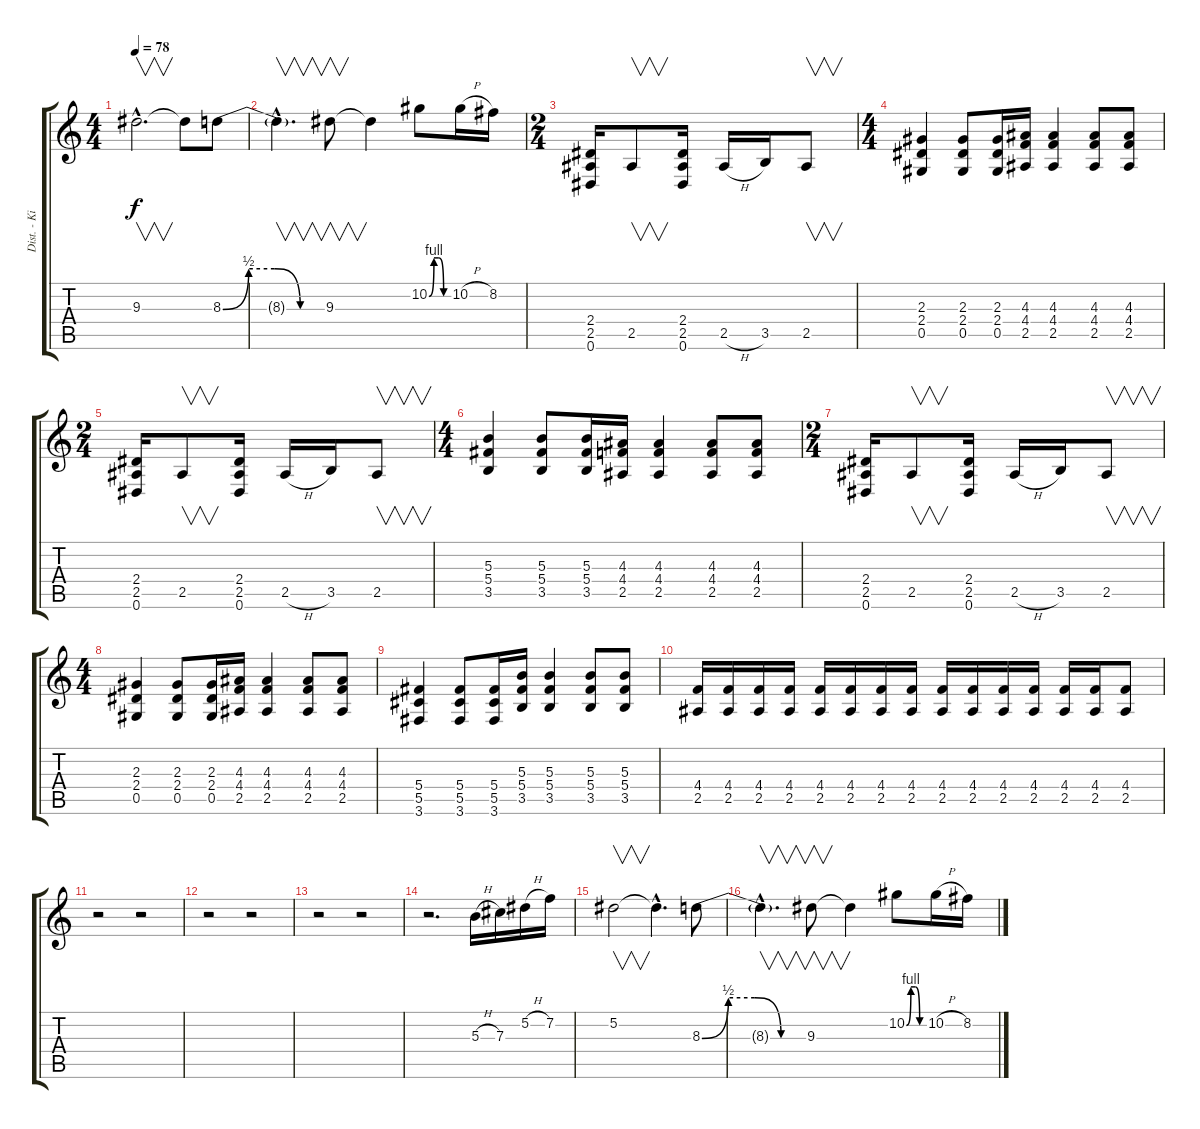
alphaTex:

\track ("Dist. - Kirk" "Dist. - Ki") {instrument distortionguitar}
\staff {score tabs}
\tuning (Eb4 Bb3 Gb3 Db3 Ab2 Eb2) {hide}
\ts (4 4)
\tempo 78
\clef g2
\ks c
9.3{hac}.2{v d dy f} 9.3{t}.8 8.3{be (custom 0 0 15 2 30 2 45 0 60 0)}.8 |
8.3{hac t}.4{v d} 9.3.8{v} 9.3{t}.4 10.2{be (custom 0 0 15 4 30 4 45 0 60 0)}.8 10.2{h}.16 8.2.16 |
\ts (2 4)
(2.4 2.5 0.6).16 2.5.8{v} (2.4 2.5 0.6).16 2.5{h}.16 3.5.16 2.5.8{v} |
\ts (4 4)
(2.3 2.4 0.5).4 (2.3 2.4 0.5).8 (2.3 2.4 0.5).16 (4.3 4.4 2.5).16 (4.3 4.4 2.5).4 (4.3 4.4 2.5).8 (4.3 4.4 2.5).8 |
\ts (2 4)
(2.4 2.5 0.6).16 2.5.8{v} (2.4 2.5 0.6).16 2.5{h}.16 3.5.16 2.5.8{v} |
\ts (4 4)
(5.3 5.4 3.5).4 (5.3 5.4 3.5).8 (5.3 5.4 3.5).16 (4.3 4.4 2.5).16 (4.3 4.4 2.5).4 (4.3 4.4 2.5).8 (4.3 4.4 2.5).8 |
\ts (2 4)
(2.4 2.5 0.6).16 2.5.8{v} (2.4 2.5 0.6).16 2.5{h}.16 3.5.16 2.5.8{v} |
\ts (4 4)
(2.3 2.4 0.5).4 (2.3 2.4 0.5).8 (2.3 2.4 0.5).16 (4.3 4.4 2.5).16 (4.3 4.4 2.5).4 (4.3 4.4 2.5).8 (4.3 4.4 2.5).8 |
(5.4 5.5 3.6).4 (5.4 5.5 3.6).8 (5.4 5.5 3.6).16 (5.3 5.4 3.5).16 (5.3 5.4 3.5).4 (5.3 5.4 3.5).8 (5.3 5.4 3.5).8 |
(4.4 2.5).16 (4.4 2.5).16 (4.4 2.5).16 (4.4 2.5).16 (4.4 2.5).16 (4.4 2.5).16 (4.4 2.5).16 (4.4 2.5).16 (4.4 2.5).16 (4.4 2.5).16 (4.4 2.5).16 (4.4 2.5).16 (4.4 2.5).16 (4.4 2.5).16 (4.4 2.5).8 |
r.2 r.2 |
r.2 r.2 |
r.2 r.2 |
r.2{d} 5.3{h}.16 7.3.16 5.2{h}.16 7.2.16 |
5.2.2{v} 5.2{hac t}.4{d} 8.3{be (custom 0 0 15 2 30 2 45 0 60 0)}.8 |
8.3{hac t}.4{v d} 9.3.8{v} 9.3{t}.4 10.2{be (custom 0 0 15 4 30 4 45 0 60 0)}.8 10.2{h}.16 8.2.16
